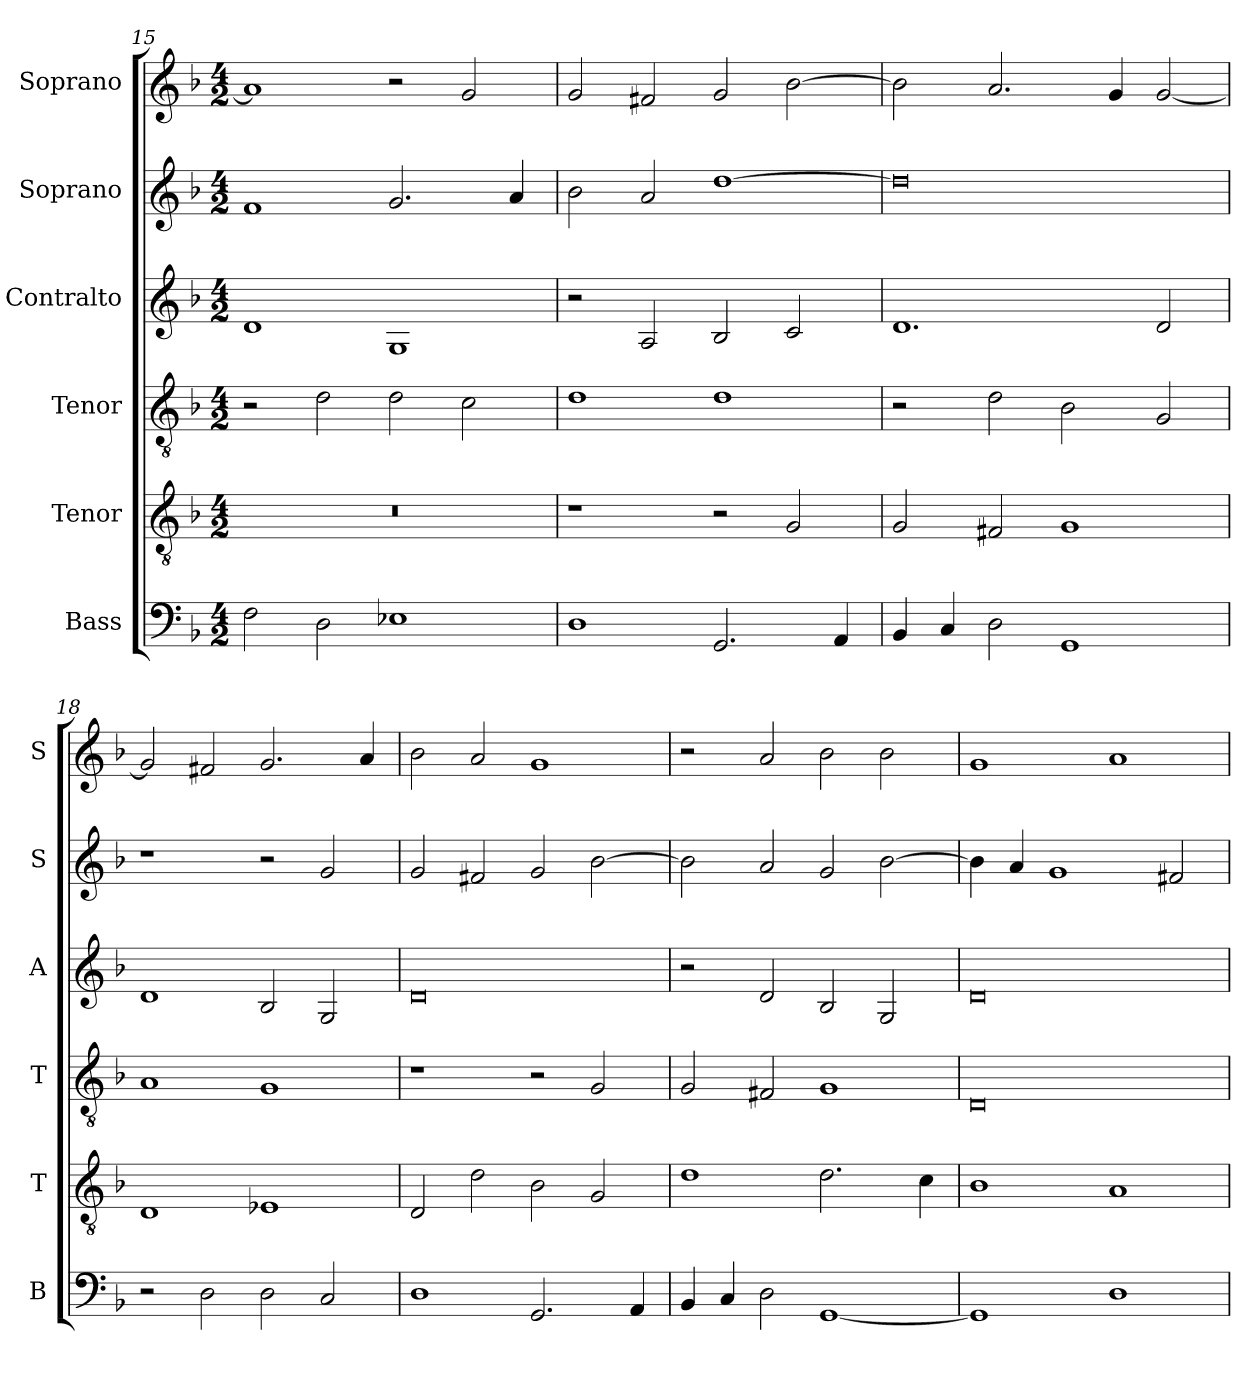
**kern	**kern	**kern	**kern	**kern	**kern
*part6	*part5	*part4	*part3	*part2	*part1
*staff6	*staff5	*staff4	*staff3	*staff2	*staff1
*I"Bass	*I"Tenor	*I"Tenor	*I"Contralto	*I"Soprano	*I"Soprano
*I'B	*I'T	*I'T	*I'A	*I'S	*I'S
*clefF4	*clefGv2	*clefGv2	*clefG2	*clefG2	*clefG2
*k[b-]	*k[b-]	*k[b-]	*k[b-]	*k[b-]	*k[b-]
*G:dor	*G:dor	*G:dor	*G:dor	*G:dor	*G:dor
*M4/2	*M4/2	*M4/2	*M4/2	*M4/2	*M4/2
=15	=15	=15	=15	=15	=15
2F	0r	2r	1d	1f	1a]
2D	.	2d	.	.	.
1E-X	.	2d	1G	2.g	2r
.	.	2c	.	.	2g
.	.	.	.	4a	.
=16	=16	=16	=16	=16	=16
1D	1r	1d	2r	2b-	2g
.	.	.	2A	2a	2f#X
2.GG	2r	1d	2B-	[1dd	2g
.	2G	.	2c	.	[2b-
4AA	.	.	.	.	.
=17	=17	=17	=17	=17	=17
4BB-	2G	2r	1.d	0dd]	2b-]
4C	.	.	.	.	.
2D	2F#X	2d	.	.	2.a
1GG	1G	2B-	.	.	.
.	.	.	.	.	4g
.	.	2G	2d	.	[2g
=18	=18	=18	=18	=18	=18
2r	1D	1A	1d	1r	2g]
2D	.	.	.	.	2f#X
2D	1E-X	1G	2B-	2r	2.g
2C	.	.	2G	2g	.
.	.	.	.	.	4a
=19	=19	=19	=19	=19	=19
1D	2D	1r	0d	2g	2b-
.	2d	.	.	2f#X	2a
2.GG	2B-	2r	.	2g	1g
.	2G	2G	.	[2b-	.
4AA	.	.	.	.	.
=20	=20	=20	=20	=20	=20
4BB-	1d	2G	2r	2b-]	2r
4C	.	.	.	.	.
2D	.	2F#X	2d	2a	2a
[1GG	2.d	1G	2B-	2g	2b-
.	.	.	2G	[2b-	2b-
.	4c	.	.	.	.
=21	=21	=21	=21	=21	=21
1GG]	1B-	0D	0d	4b-]	1g
.	.	.	.	4a	.
.	.	.	.	1g	.
1D	1A	.	.	.	1a
.	.	.	.	2f#X	.
=	=	=	=	=	=
*-	*-	*-	*-	*-	*-
